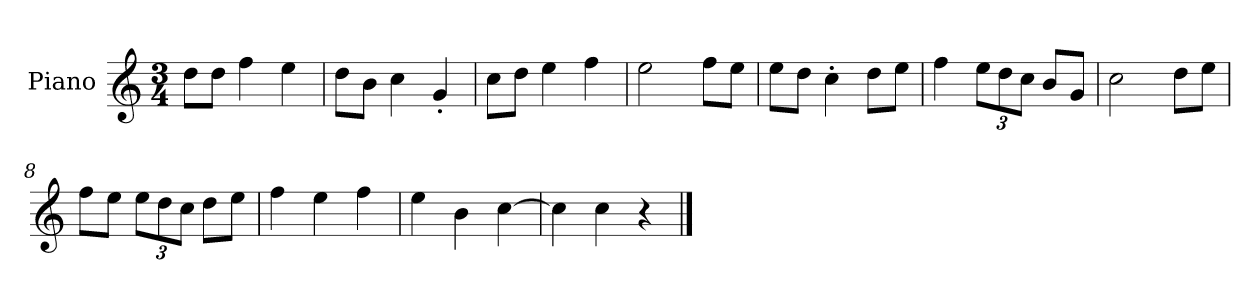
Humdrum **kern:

**kern
*part1
*staff1
*I"Piano
*I'P-no
*clefG2
*k[]
*M3/4
*MM179
=1
8dd\L
8dd\J
4ff\
4ee\
=2
8dd\L
8b\J
4cc\
4g'/
=3
8cc\L
8dd\J
4ee\
4ff\
=4
2ee\
8ff\L
8ee\J
=5
8ee\L
8dd\J
4cc'\
8dd\L
8ee\J
=6
4ff\
*Xbrackettup
12ee\L
12dd\
12cc\J
8b/L
8g/J
=7
2cc\
8dd\L
8ee\J
=8
8ff\L
8ee\J
12ee\L
12dd\
12cc\J
8dd\L
8ee\J
!!LO:LB:g=z
=9
4ff\
4ee\
4ff\
=10
4ee\
4b\
[4cc\
=11
4cc\]
4cc\
4r
==
*-
